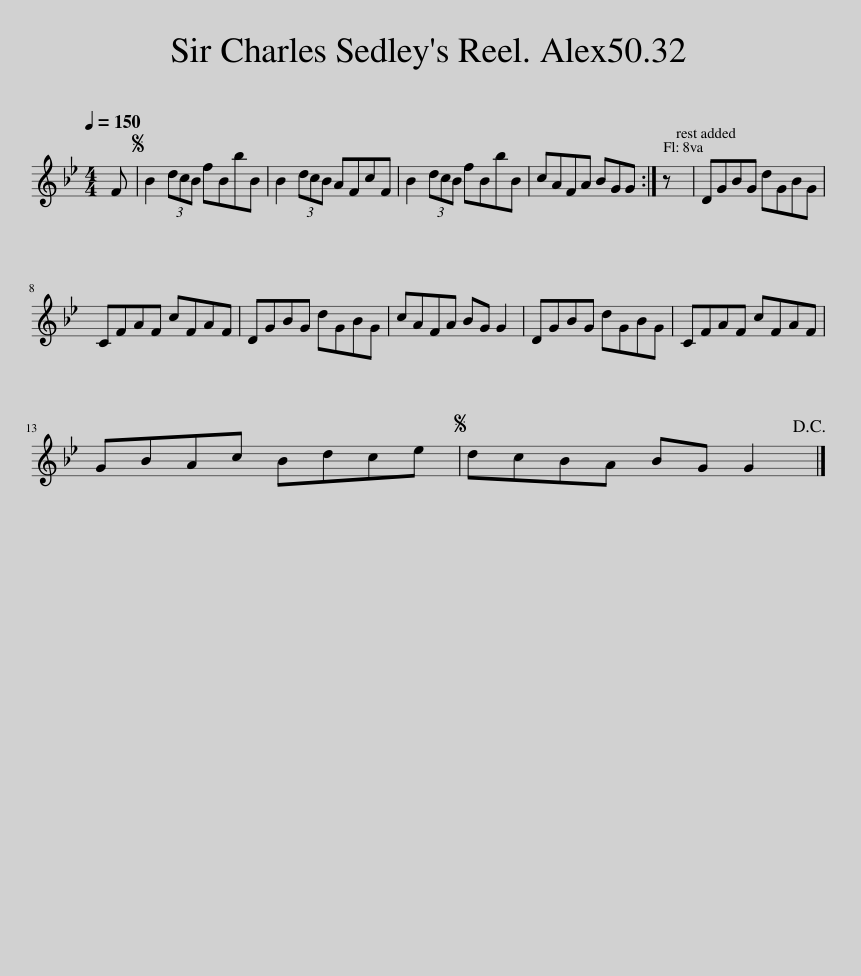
X:1
L:1/8
Q:1/4=150
M:4/4
I:linebreak $
K:Gmin
V:1 treble
V:1
 F |S B2 (3dcB fBbB | B2 (3dcB AFcF | B2 (3dcB fBbB | cAFA BGG :| %5
 z | DGBG dGBG |$ CFAF cFAF | DGBG dGBG | cAFA BG G2 | %10
 DGBG dGBG | CFAF cFAF |$ GBAc Bdce |S dcBA BG G2!D.C.! |] %14
